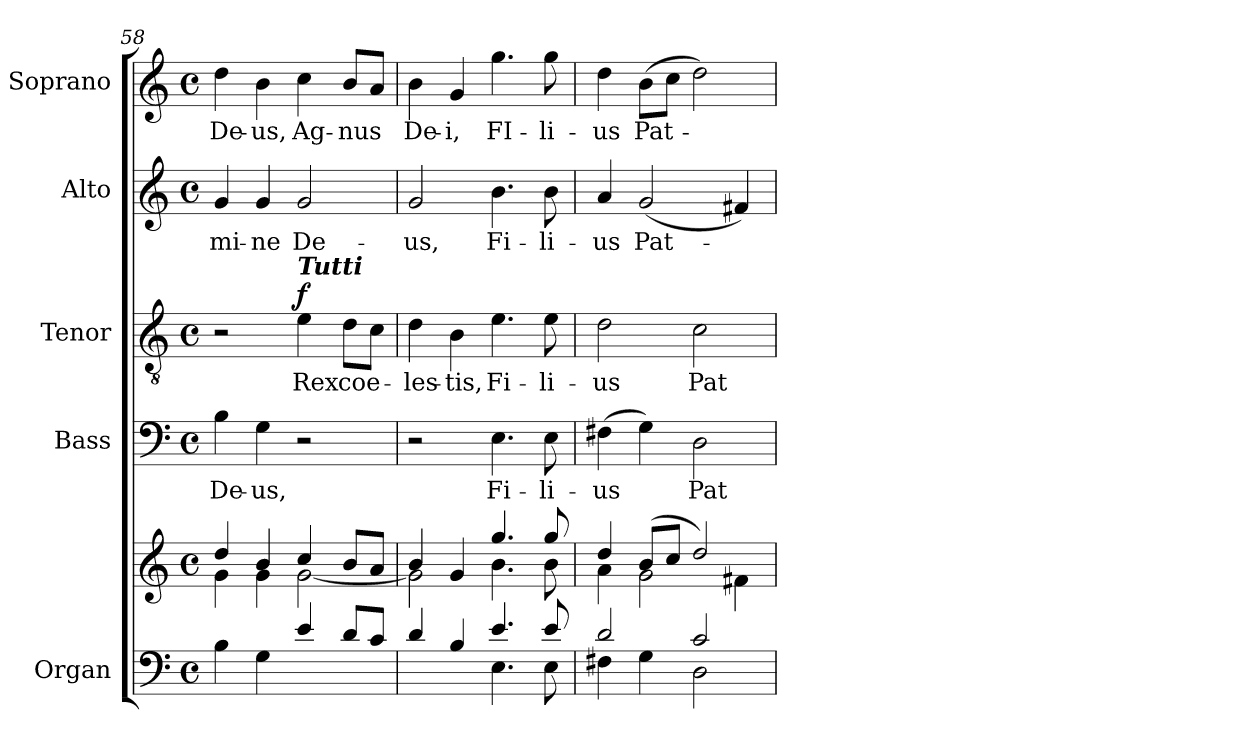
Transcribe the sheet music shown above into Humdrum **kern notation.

**kern	**kern	**kern	**text	**kern	**text	**dynam	**kern	**text	**kern	**text
*part5	*part5	*part4	*part4	*part3	*part3	*part3	*part2	*part2	*part1	*part1
*staff6	*staff5	*staff4	*staff4	*staff3	*staff3	*staff3	*staff2	*staff2	*staff1	*staff1
*I"Organ	*	*I"Bass	*	*I"Tenor	*	*	*I"Alto	*	*I"Soprano	*
*I'Org.	*	*I'B.	*	*I'T.	*	*	*I'A.	*	*I'S.	*
*clefF4	*clefG2	*clefF4	*	*clefGv2	*	*	*clefG2	*	*clefG2	*
*k[]	*k[]	*k[]	*	*k[]	*	*	*k[]	*	*k[]	*
*M4/4	*M4/4	*M4/4	*	*M4/4	*	*	*M4/4	*	*M4/4	*
*met(c)	*met(c)	*met(c)	*	*met(c)	*	*	*met(c)	*	*met(c)	*
=58	=58	=58	=58	=58	=58	=58	=58	=58	=58	=58
*	*^	*	*	*	*	*	*	*	*	*
!	!	!	!	!LO:LY:b	!	!	!	!	!LO:LY:b	!	!LO:LY:b
4B\	4dd/	4g\	4B\	De-	2r	.	.	4g/	-mi-	4dd\	De-
!	!	!	!	!LO:LY:b	!	!	!	!	!LO:LY:b	!	!LO:LY:b
4G\	4b/	4g\	4G\	-us,	.	.	.	4g/	-ne	4b\	-us,
!	!	!	!	!	!LO:TX:a:Bi:t=Tutti	!	!	!	!	!	!
!	!	!	!	!	!	!LO:LY:b	!LO:DY:a	!	!LO:LY:b	!	!LO:LY:b
4e/	4cc/	[2g\	2r	.	4e\	Rex	f	2g/	De-	4cc\	Ag-
!	!	!	!	!	!	!LO:LY:b	!	!	!	!	!LO:LY:b
8d/L	8b/L	.	.	.	8d\L	coe-	.	.	.	8b/L	-nus
8c/J	8a/J	.	.	.	8c\J	.	.	.	.	8a/J	.
=59	=59	=59	=59	=59	=59	=59	=59	=59	=59	=59	=59
*^	*	*	*	*	*	*	*	*	*	*	*
!	!	!	!	!	!	!	!LO:LY:b	!	!	!LO:LY:b	!	!LO:LY:b
4d/	2ryy	4b/	2g\]	2r	.	4d\	-les-	.	2g/	-us,	4b\	De-
!	!	!	!	!	!	!	!LO:LY:b	!	!	!	!	!LO:LY:b
4B/	.	4g/	.	.	.	4B\	-tis,	.	.	.	4g/	-i,
!	!	!	!	!	!LO:LY:b	!	!LO:LY:b	!	!	!LO:LY:b	!	!LO:LY:b
4.e/	4.E\	4.gg/	4.b\	4.E\	Fi-	4.e\	Fi-	.	4.b\	Fi-	4.gg\	FI-
!	!	!	!	!	!LO:LY:b	!	!LO:LY:b	!	!	!LO:LY:b	!	!LO:LY:b
8e/	8E\	8gg/	8b\	8E\	-li-	8e\	-li-	.	8b\	-li-	8gg\	-li-
=60	=60	=60	=60	=60	=60	=60	=60	=60	=60	=60	=60	=60
!	!	!	!	!	!LO:LY:b	!	!LO:LY:b	!	!	!LO:LY:b	!	!LO:LY:b
2d/	4F#X\	4dd/	4a\	(>4F#X\	-us	2d\	-us	.	4a/	-us	4dd\	-us
!	!	!	!	!	!	!	!	!	!	!LO:LY:b	!	!LO:LY:b
.	4G\	(>8b/L	2g\	4G\)	.	.	.	.	(<2g/	Pat-	(>8b\L	Pat-
.	.	8cc/J	.	.	.	.	.	.	.	.	8cc\J	.
!	!	!	!	!	!LO:LY:b	!	!LO:LY:b	!	!	!	!	!
2c/	2D\	2dd/)	.	2D\	Pat-	2c\	Pat-	.	.	.	2dd\)	.
.	.	.	4f#X\	.	.	.	.	.	4f#X/)	.	.	.
*v	*v	*	*	*	*	*	*	*	*	*	*	*
*	*v	*v	*	*	*	*	*	*	*	*	*
=	=	=	=	=	=	=	=	=	=	=
*-	*-	*-	*-	*-	*-	*-	*-	*-	*-	*-
